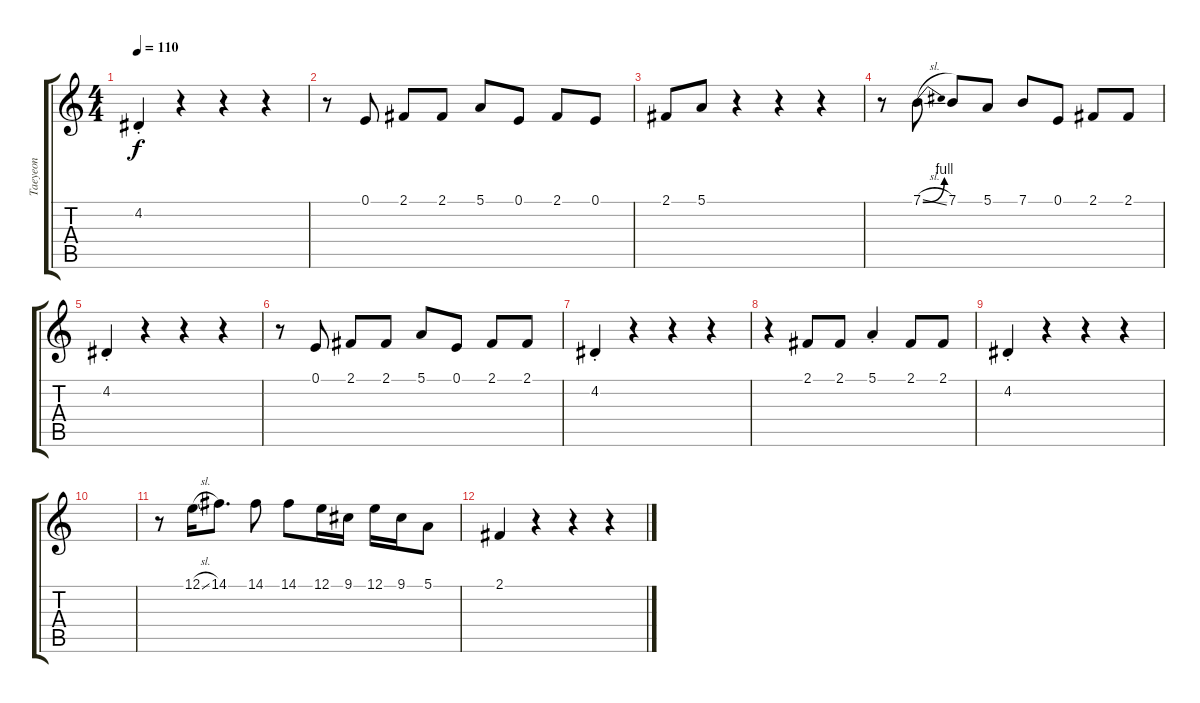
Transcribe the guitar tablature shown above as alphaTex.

\track ("Taeyeon" "Taeyeon") {instrument flute}
\staff {score tabs}
\tuning (E4 B3 G3 D3 A2 E2) {hide}
\ts (4 4)
\tempo 110
\clef g2
\ks c
4.2{st}.4{dy f} r.4 r.4 r.4 |
r.8 0.1.8 2.1.8 2.1.8 5.1.8 0.1.8 2.1.8 0.1.8 |
2.1.8 5.1.8 r.4 r.4 r.4 |
r.8 7.1{be (bend 0 0 60 4) sl}.8 7.1.8 5.1.8 7.1.8 0.1.8 2.1.8 2.1.8 |
4.2{st}.4 r.4 r.4 r.4 |
r.8 0.1.8 2.1.8 2.1.8 5.1.8 0.1.8 2.1.8 2.1.8 |
4.2{st}.4 r.4 r.4 r.4 |
r.4 2.1.8 2.1.8 5.1{st}.4 2.1.8 2.1.8 |
4.2{st}.4 r.4 r.4 r.4 |
|
r.8{volume 16} 12.1{sl}.16 14.1.8{d} 14.1.8 14.1.8 12.1.16 9.1.16 12.1.16 9.1.16 5.1.8 |
2.1.4 r.4 r.4 r.4
